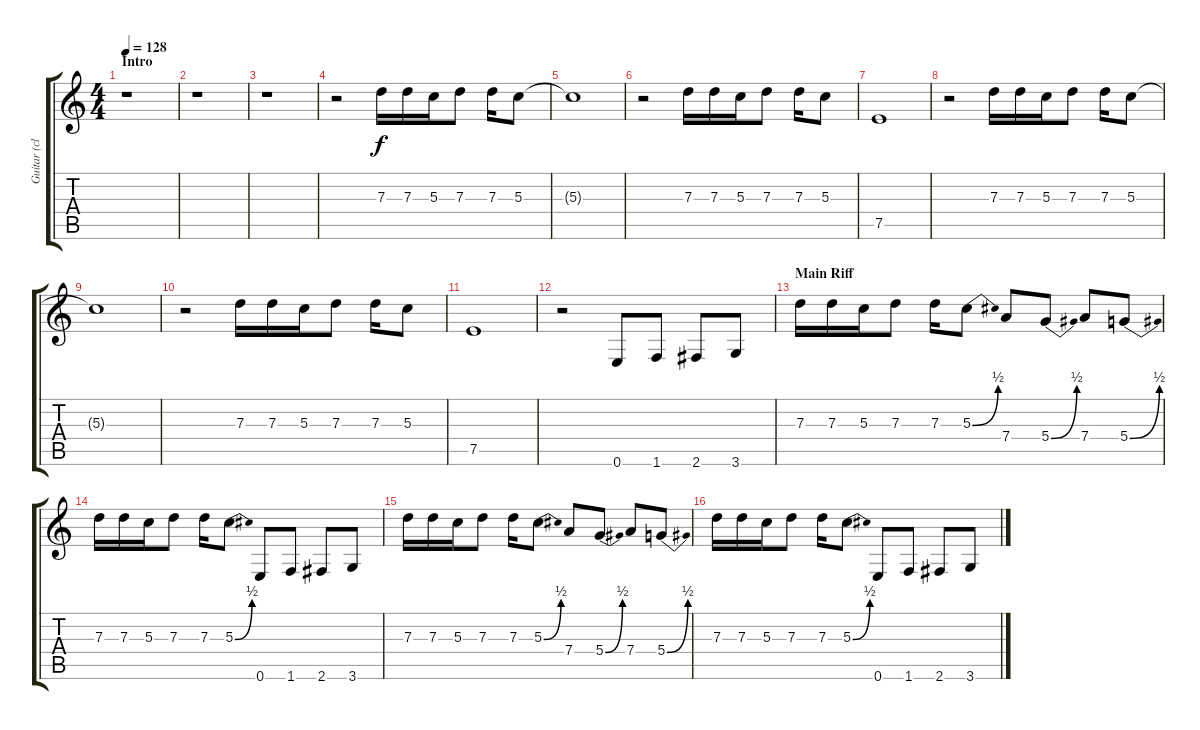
\track ("Guitar (clean)" "Guitar (cl") {instrument electricguitarclean}
\staff {score tabs}
\tuning (E4 B3 G3 D3 A2 E2) {hide}
\ts (4 4)
\section ("" "Intro")
\tempo 128
\clef g2
\ks c
r.1{dy f instrument electricguitarclean} |
r.1 |
r.1 |
r.2 7.3.16 7.3.16 5.3.16 7.3.8 7.3.16 5.3.8 |
5.3{t}.1 |
r.2 7.3.16 7.3.16 5.3.16 7.3.8 7.3.16 5.3.8 |
7.5.1 |
r.2 7.3.16 7.3.16 5.3.16 7.3.8 7.3.16 5.3.8 |
5.3{t}.1 |
r.2 7.3.16 7.3.16 5.3.16 7.3.8 7.3.16 5.3.8 |
7.5.1 |
r.2 0.6.8 1.6.8 2.6.8 3.6.8 |
\section ("" "Main Riff")
7.3.16 7.3.16 5.3.16 7.3.8 7.3.16 5.3{be (bend 0 0 60 2)}.8 7.4.8 5.4{be (bend 0 0 60 2)}.8 7.4.8 5.4{be (bend 0 0 60 2)}.8 |
7.3.16 7.3.16 5.3.16 7.3.8 7.3.16 5.3{be (bend 0 0 60 2)}.8 0.6.8 1.6.8 2.6.8 3.6.8 |
7.3.16 7.3.16 5.3.16 7.3.8 7.3.16 5.3{be (bend 0 0 60 2)}.8 7.4.8 5.4{be (bend 0 0 60 2)}.8 7.4.8 5.4{be (bend 0 0 60 2)}.8 |
7.3.16 7.3.16 5.3.16 7.3.8 7.3.16 5.3{be (bend 0 0 60 2)}.8 0.6.8 1.6.8 2.6.8 3.6.8
